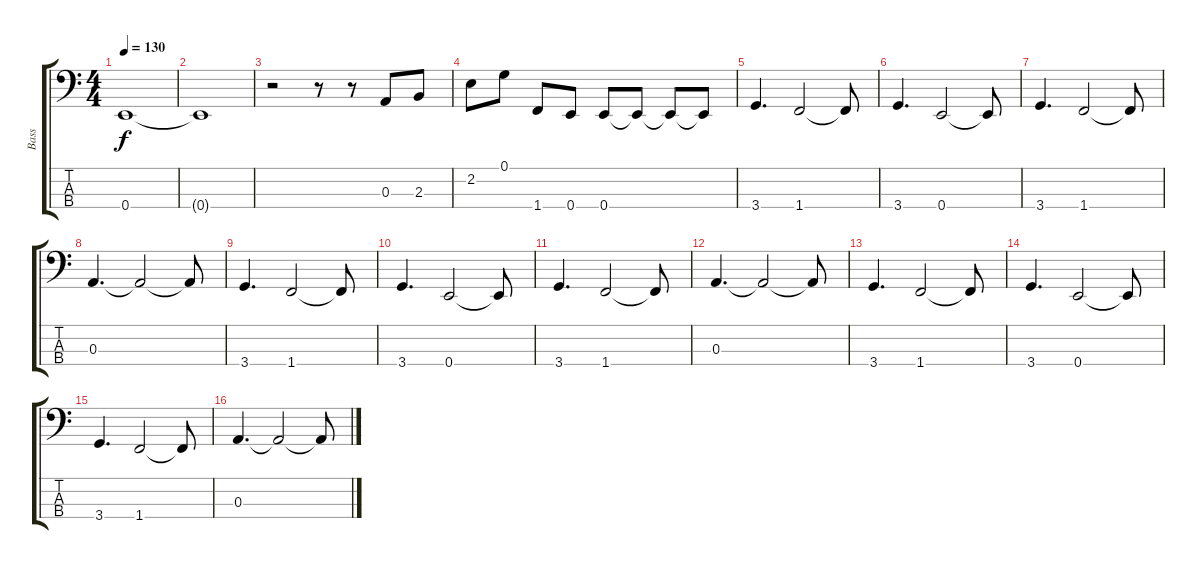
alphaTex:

\track ("Bass" "Bass") {instrument electricbassfinger}
\staff {score tabs}
\tuning (G2 D2 A1 E1) {hide}
\ts (4 4)
\tempo 130
\clef f4
\ks c
0.4.1{dy f} |
0.4{t}.1 |
r.2 r.8 r.8 0.3.8 2.3.8 |
2.2.8 0.1.8 1.4.8 0.4.8 0.4.8 0.4{t}.8 0.4{t}.8 0.4{t}.8 |
3.4.4{d} 1.4.2 1.4{t}.8 |
3.4.4{d} 0.4.2 0.4{t}.8 |
3.4.4{d} 1.4.2 1.4{t}.8 |
0.3.4{d} 0.3{t}.2 0.3{t}.8 |
3.4.4{d} 1.4.2 1.4{t}.8 |
3.4.4{d} 0.4.2 0.4{t}.8 |
3.4.4{d} 1.4.2 1.4{t}.8 |
0.3.4{d} 0.3{t}.2 0.3{t}.8 |
3.4.4{d} 1.4.2 1.4{t}.8 |
3.4.4{d} 0.4.2 0.4{t}.8 |
3.4.4{d} 1.4.2 1.4{t}.8 |
0.3.4{d} 0.3{t}.2 0.3{t}.8
